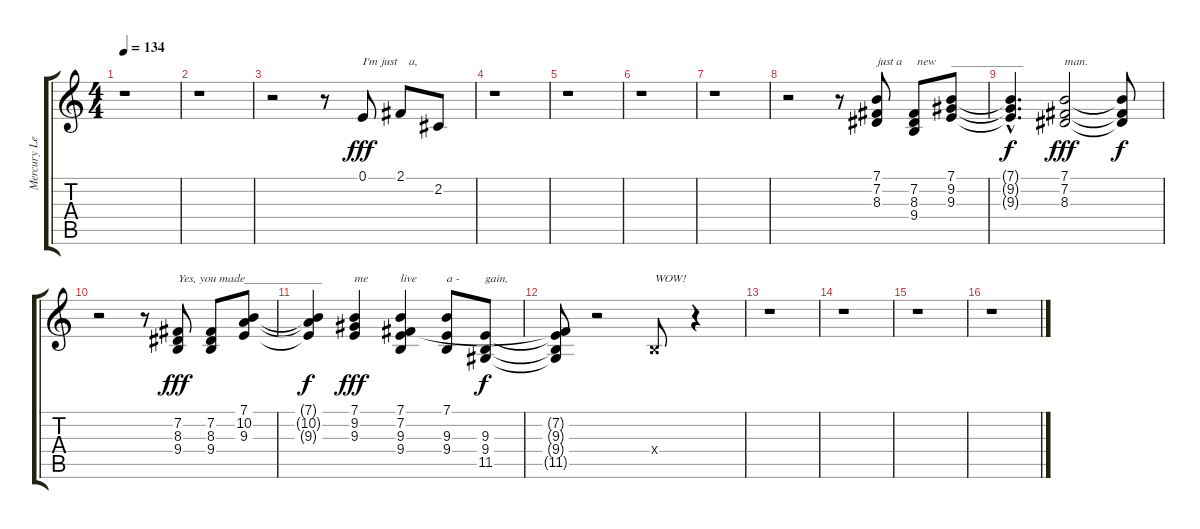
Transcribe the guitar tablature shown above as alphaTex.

\track ("Mercury Lead" "Mercury Le") {instrument flute}
\staff {score tabs}
\tuning (E4 B3 G3 D3 A2 E2) {hide}
\ts (4 4)
\tempo 134
\clef g2
\ks c
r.1{dy f} |
r.1 |
r.2 r.8 0.1.8{txt "I'm just    a," dy fff balance 8} 2.1.8 2.2.8 |
r.1 |
r.1 |
r.1 |
r.1 |
r.2 r.8 (7.1 7.2 8.3).8{txt "just a     new"} (7.2 8.3 9.4).8 (7.1 9.2 9.3).8{txt "____________"} |
(7.1{hac t} 9.2{hac t} 9.3{hac t}).4{d dy f} (7.1 7.2 8.3).2{txt "man." dy fff} (7.1{t} 7.2{t} 8.3{t}).8{dy f} |
r.2 r.8 (7.2 8.3 9.4).8{txt "Yes, you made" dy fff} (7.2 8.3 9.4).8 (7.1 10.2 9.3).8{txt "_____________"} |
(7.1{t} 10.2{t} 9.3{t}).4{dy f} (7.1 9.2 9.3).4{txt "me" dy fff} (7.1 7.2 9.3 9.4).4{txt "live"} (7.1 9.3 9.4).8{txt "a -"} (9.3 9.4 11.5).8{txt "gain," dy f} |
(7.2{t} 9.3{t} 9.4{t} 11.5{t}).8 r.2 9.4{x}.8{txt "WOW!"} r.4 |
r.1 |
r.1 |
r.1 |
r.1
